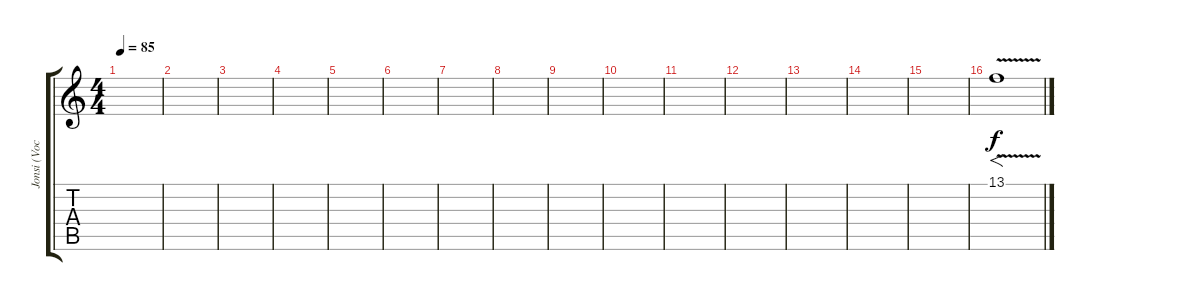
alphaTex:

\track ("Jonsi (Vocals and Noises)" "Jonsi (Voc") {instrument fx7echoes}
\staff {score tabs}
\tuning (E4 B3 G3 D3 A2 E2) {hide}
\ts (4 4)
\tempo 85
\clef g2
\ks c
|
|
|
|
|
|
|
|
|
|
|
|
|
|
|
13.1{v}.1{f}
